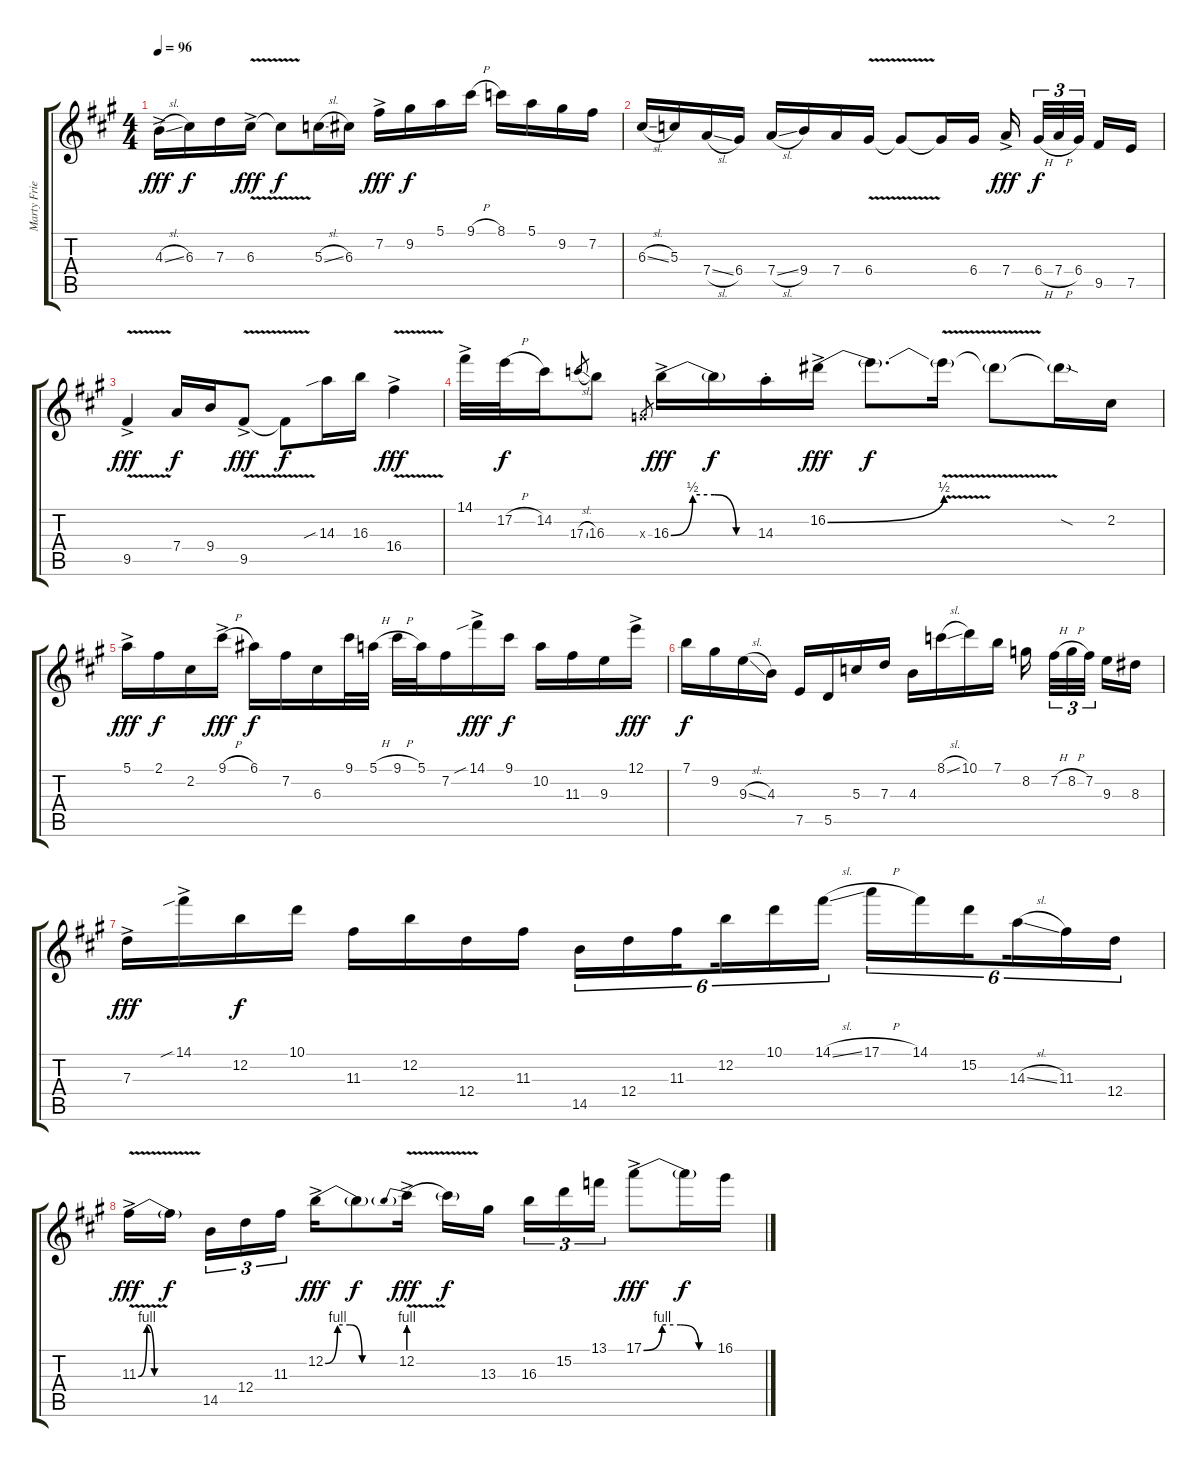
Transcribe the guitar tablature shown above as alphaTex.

\track ("Marty Friedman" "Marty Frie") {instrument distortionguitar}
\staff {score tabs}
\tuning (E4 B3 G3 D3 A2 E2) {hide}
\ts (4 4)
\tempo 96
\clef g2
\ks f#minor
4.3{sl ac}.16{dy fff} 6.3.16{dy f} 7.3.16 6.3{v ac}.16{dy fff} 6.3{t}.8{dy f} 5.3{sl}.16 6.3.16 7.2{ac}.16{dy fff} 9.2.16{dy f} 5.1.16 9.1{h}.16 8.1.16 5.1.16 9.2.16 7.2.16 |
6.3{sl}.16 5.3.16 7.4{sl}.16 6.4.16 7.4{sl}.16 9.4.16 7.4.16 6.4{v}.16 6.4{t}.8 6.4{t}.16 6.4.16 7.4{ac}.16{dy fff beam splitsecondary} 6.4{h}.32{tu (3 2) dy f} 7.4{h}.32{tu (3 2)} 6.4.32{tu (3 2) beam splitsecondary} 9.5.16 7.5.16 |
9.5{v ac}.4{dy fff} 7.4.16{dy f} 9.4.16 9.5{v ac}.8{dy fff} 9.5{t}.8{dy f} 14.3{sib}.16 16.3.16 16.4{v ac}.4{dy fff} |
14.1{ac}.32 17.2{h}.32{dy f} 14.2.16 17.3{sl}.8{gr} 16.3.8 0.3{x}.8{gr} 16.3{be (custom 0 0 15 2 30 2 45 0 60 0) ac}.16{dy fff} 16.3{t}.16{dy f} 14.3{st}.16 16.2{be (bend 0 0 60 2) ac}.16{dy fff} 16.2{t}.8{d dy f} 16.2{v t}.16 16.2{t}.8 16.2{sod t}.16 2.2.16 |
5.1{ac}.16{dy fff} 2.1.16{dy f} 2.2.16 9.1{h ac}.16{dy fff} 6.1.16{dy f} 7.2.16 6.3.16 9.1.32 5.1{h}.32 9.1{h}.32 5.1.32 7.2.16 14.1{sib ac}.16{dy fff} 9.1.16{dy f} 10.2.16 11.3.16 9.3.16 12.1{ac}.16{dy fff} |
7.1.16{dy f} 9.2.16 9.3{sl}.16 4.3.16 7.5.16 5.5.16 5.3.16 7.3.16 4.3.16 8.1{sl}.16 10.1.16 7.1.16 8.2.16{beam splitsecondary} 7.2{h}.32{tu (3 2)} 8.2{h}.32{tu (3 2)} 7.2.32{tu (3 2) beam splitsecondary} 9.3.16 8.3.16 |
7.3{ac}.16{dy fff} 14.1{sib ac}.16 12.2.16{dy f} 10.1.16 11.3.16 12.2.16 12.4.16 11.3.16 14.5.16{tu (6 4)} 12.4.16{tu (6 4)} 11.3.16{tu (6 4) beam splitsecondary} 12.2.16{tu (6 4)} 10.1.16{tu (6 4)} 14.1{sl}.16{tu (6 4)} 17.1{h}.16{tu (6 4)} 14.1.16{tu (6 4)} 15.2.16{tu (6 4) beam splitsecondary} 14.3{sl}.16{tu (6 4)} 11.3.16{tu (6 4)} 12.4.16{tu (6 4)} |
11.3{be (custom 0 0 8 4 15 0 60 0) v ac}.16{dy fff} 11.3{t}.16{dy f beam splitsecondary} 14.5.16{tu (3 2)} 12.4.16{tu (3 2)} 11.3.16{tu (3 2)} 12.2{be (custom 0 0 10 4 20 4 30 0 60 0) ac}.16{dy fff} 12.2{t}.8{dy f} 12.2{be (prebend 0 4 60 4) v ac}.16{dy fff} 12.2{t}.16{dy f} 13.3.16{beam splitsecondary} 16.3.16{tu (3 2)} 15.2.16{tu (3 2)} 13.1.16{tu (3 2)} 17.1{be (custom 0 0 15 4 30 4 45 0 60 0) ac}.8{dy fff} 17.1{t}.16{dy f} 16.1.16
